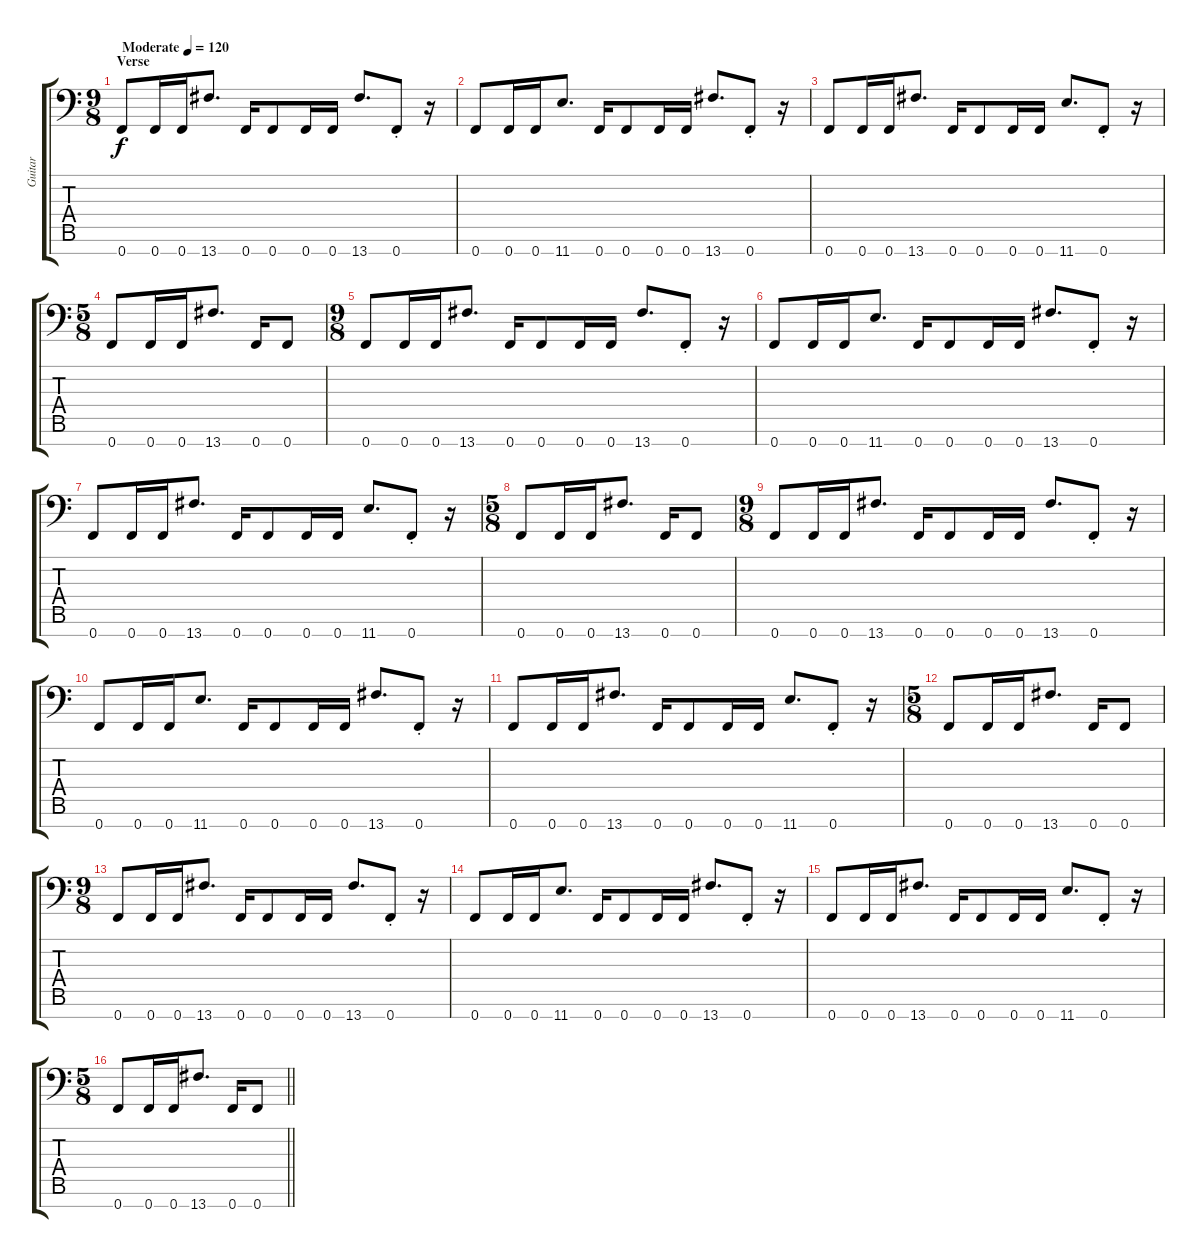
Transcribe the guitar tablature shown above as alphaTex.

\track ("Guitar" "Guitar") {instrument overdrivenguitar}
\staff {score tabs}
\tuning (Bb3 Gb3 Db3 Ab2 Eb2 Bb1 F1) {hide}
\ts (9 8)
\section ("" "Verse")
\tempo (120 "Moderate")
\clef f4
\ks c
0.7.8{dy f instrument overdrivenguitar} 0.7.16 0.7.16 13.7.8{d} 0.7.16 0.7.8 0.7.16 0.7.16 13.7.8{d} 0.7{st}.8 r.16 |
0.7.8 0.7.16 0.7.16 11.7.8{d} 0.7.16 0.7.8 0.7.16 0.7.16 13.7.8{d} 0.7{st}.8 r.16 |
0.7.8 0.7.16 0.7.16 13.7.8{d} 0.7.16 0.7.8 0.7.16 0.7.16 11.7.8{d} 0.7{st}.8 r.16 |
\ts (5 8)
0.7.8 0.7.16 0.7.16 13.7.8{d} 0.7.16 0.7.8 |
\ts (9 8)
0.7.8 0.7.16 0.7.16 13.7.8{d} 0.7.16 0.7.8 0.7.16 0.7.16 13.7.8{d} 0.7{st}.8 r.16 |
0.7.8 0.7.16 0.7.16 11.7.8{d} 0.7.16 0.7.8 0.7.16 0.7.16 13.7.8{d} 0.7{st}.8 r.16 |
0.7.8 0.7.16 0.7.16 13.7.8{d} 0.7.16 0.7.8 0.7.16 0.7.16 11.7.8{d} 0.7{st}.8 r.16 |
\ts (5 8)
0.7.8 0.7.16 0.7.16 13.7.8{d} 0.7.16 0.7.8 |
\ts (9 8)
0.7.8 0.7.16 0.7.16 13.7.8{d} 0.7.16 0.7.8 0.7.16 0.7.16 13.7.8{d} 0.7{st}.8 r.16 |
0.7.8 0.7.16 0.7.16 11.7.8{d} 0.7.16 0.7.8 0.7.16 0.7.16 13.7.8{d} 0.7{st}.8 r.16 |
0.7.8 0.7.16 0.7.16 13.7.8{d} 0.7.16 0.7.8 0.7.16 0.7.16 11.7.8{d} 0.7{st}.8 r.16 |
\ts (5 8)
0.7.8 0.7.16 0.7.16 13.7.8{d} 0.7.16 0.7.8 |
\ts (9 8)
0.7.8 0.7.16 0.7.16 13.7.8{d} 0.7.16 0.7.8 0.7.16 0.7.16 13.7.8{d} 0.7{st}.8 r.16 |
0.7.8 0.7.16 0.7.16 11.7.8{d} 0.7.16 0.7.8 0.7.16 0.7.16 13.7.8{d} 0.7{st}.8 r.16 |
0.7.8 0.7.16 0.7.16 13.7.8{d} 0.7.16 0.7.8 0.7.16 0.7.16 11.7.8{d} 0.7{st}.8 r.16 |
\ts (5 8)
\barLineRight lightlight
0.7.8 0.7.16 0.7.16 13.7.8{d} 0.7.16 0.7.8
